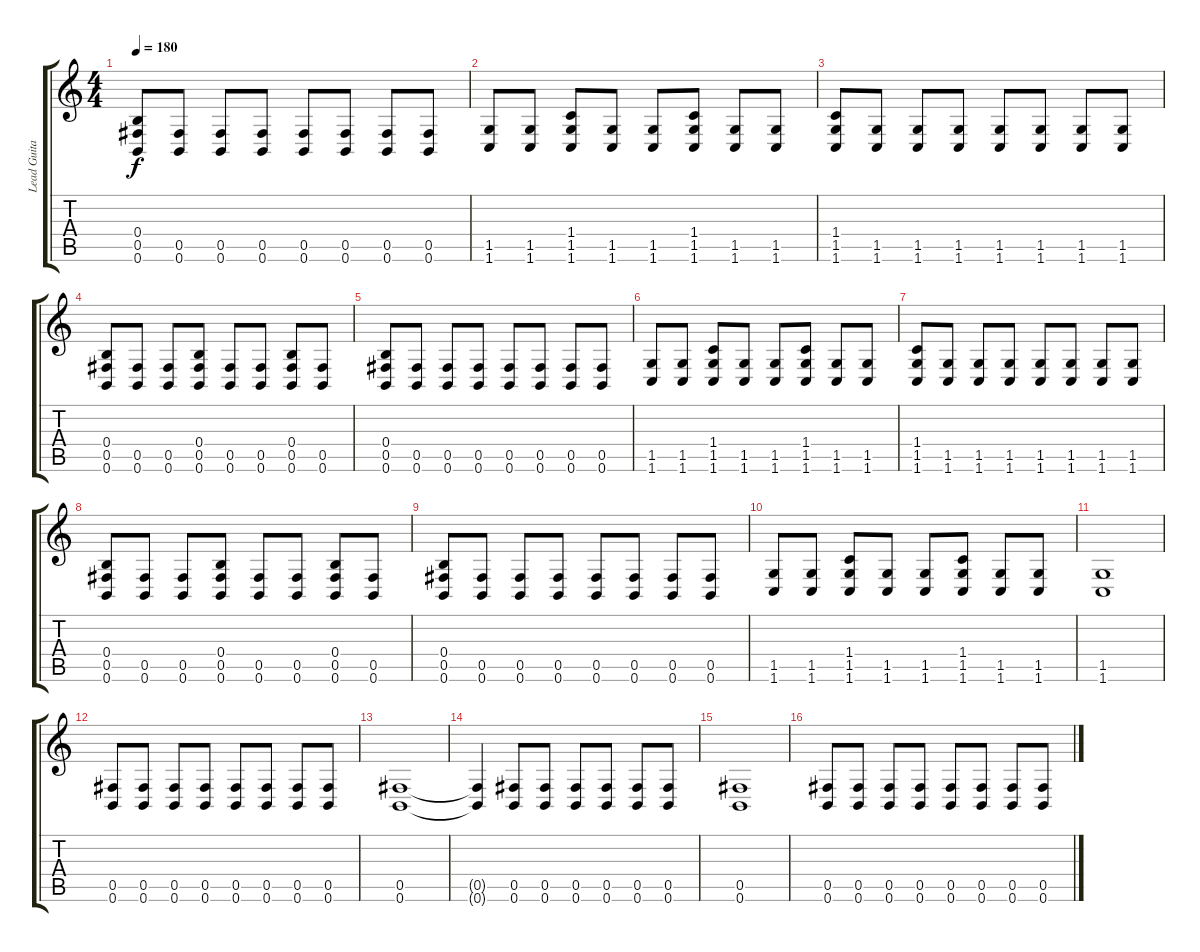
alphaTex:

\track ("Lead Guitar" "Lead Guita") {instrument distortionguitar}
\staff {score tabs}
\tuning (Db4 Ab3 E3 B2 Gb2 B1) {hide}
\ts (4 4)
\tempo 180
\clef g2
\ks c
(0.4 0.5 0.6).8{dy f} (0.5 0.6).8 (0.5 0.6).8 (0.5 0.6).8 (0.5 0.6).8 (0.5 0.6).8 (0.5 0.6).8 (0.5 0.6).8 |
(1.5 1.6).8 (1.5 1.6).8 (1.4 1.5 1.6).8 (1.5 1.6).8 (1.5 1.6).8 (1.4 1.5 1.6).8 (1.5 1.6).8 (1.5 1.6).8 |
(1.4 1.5 1.6).8 (1.5 1.6).8 (1.5 1.6).8 (1.5 1.6).8 (1.5 1.6).8 (1.5 1.6).8 (1.5 1.6).8 (1.5 1.6).8 |
(0.4 0.5 0.6).8 (0.5 0.6).8 (0.5 0.6).8 (0.4 0.5 0.6).8 (0.5 0.6).8 (0.5 0.6).8 (0.4 0.5 0.6).8 (0.5 0.6).8 |
(0.4 0.5 0.6).8 (0.5 0.6).8 (0.5 0.6).8 (0.5 0.6).8 (0.5 0.6).8 (0.5 0.6).8 (0.5 0.6).8 (0.5 0.6).8 |
(1.5 1.6).8 (1.5 1.6).8 (1.4 1.5 1.6).8 (1.5 1.6).8 (1.5 1.6).8 (1.4 1.5 1.6).8 (1.5 1.6).8 (1.5 1.6).8 |
(1.4 1.5 1.6).8 (1.5 1.6).8 (1.5 1.6).8 (1.5 1.6).8 (1.5 1.6).8 (1.5 1.6).8 (1.5 1.6).8 (1.5 1.6).8 |
(0.4 0.5 0.6).8 (0.5 0.6).8 (0.5 0.6).8 (0.4 0.5 0.6).8 (0.5 0.6).8 (0.5 0.6).8 (0.4 0.5 0.6).8 (0.5 0.6).8 |
(0.4 0.5 0.6).8 (0.5 0.6).8 (0.5 0.6).8 (0.5 0.6).8 (0.5 0.6).8 (0.5 0.6).8 (0.5 0.6).8 (0.5 0.6).8 |
(1.5 1.6).8 (1.5 1.6).8 (1.4 1.5 1.6).8 (1.5 1.6).8 (1.5 1.6).8 (1.4 1.5 1.6).8 (1.5 1.6).8 (1.5 1.6).8 |
(1.5 1.6).1 |
(0.5 0.6).8 (0.5 0.6).8 (0.5 0.6).8 (0.5 0.6).8 (0.5 0.6).8 (0.5 0.6).8 (0.5 0.6).8 (0.5 0.6).8 |
(0.5 0.6).1 |
(0.5{t} 0.6{t}).4 (0.5 0.6).8 (0.5 0.6).8 (0.5 0.6).8 (0.5 0.6).8 (0.5 0.6).8 (0.5 0.6).8 |
(0.5 0.6).1 |
(0.5 0.6).8 (0.5 0.6).8 (0.5 0.6).8 (0.5 0.6).8 (0.5 0.6).8 (0.5 0.6).8 (0.5 0.6).8 (0.5 0.6).8
